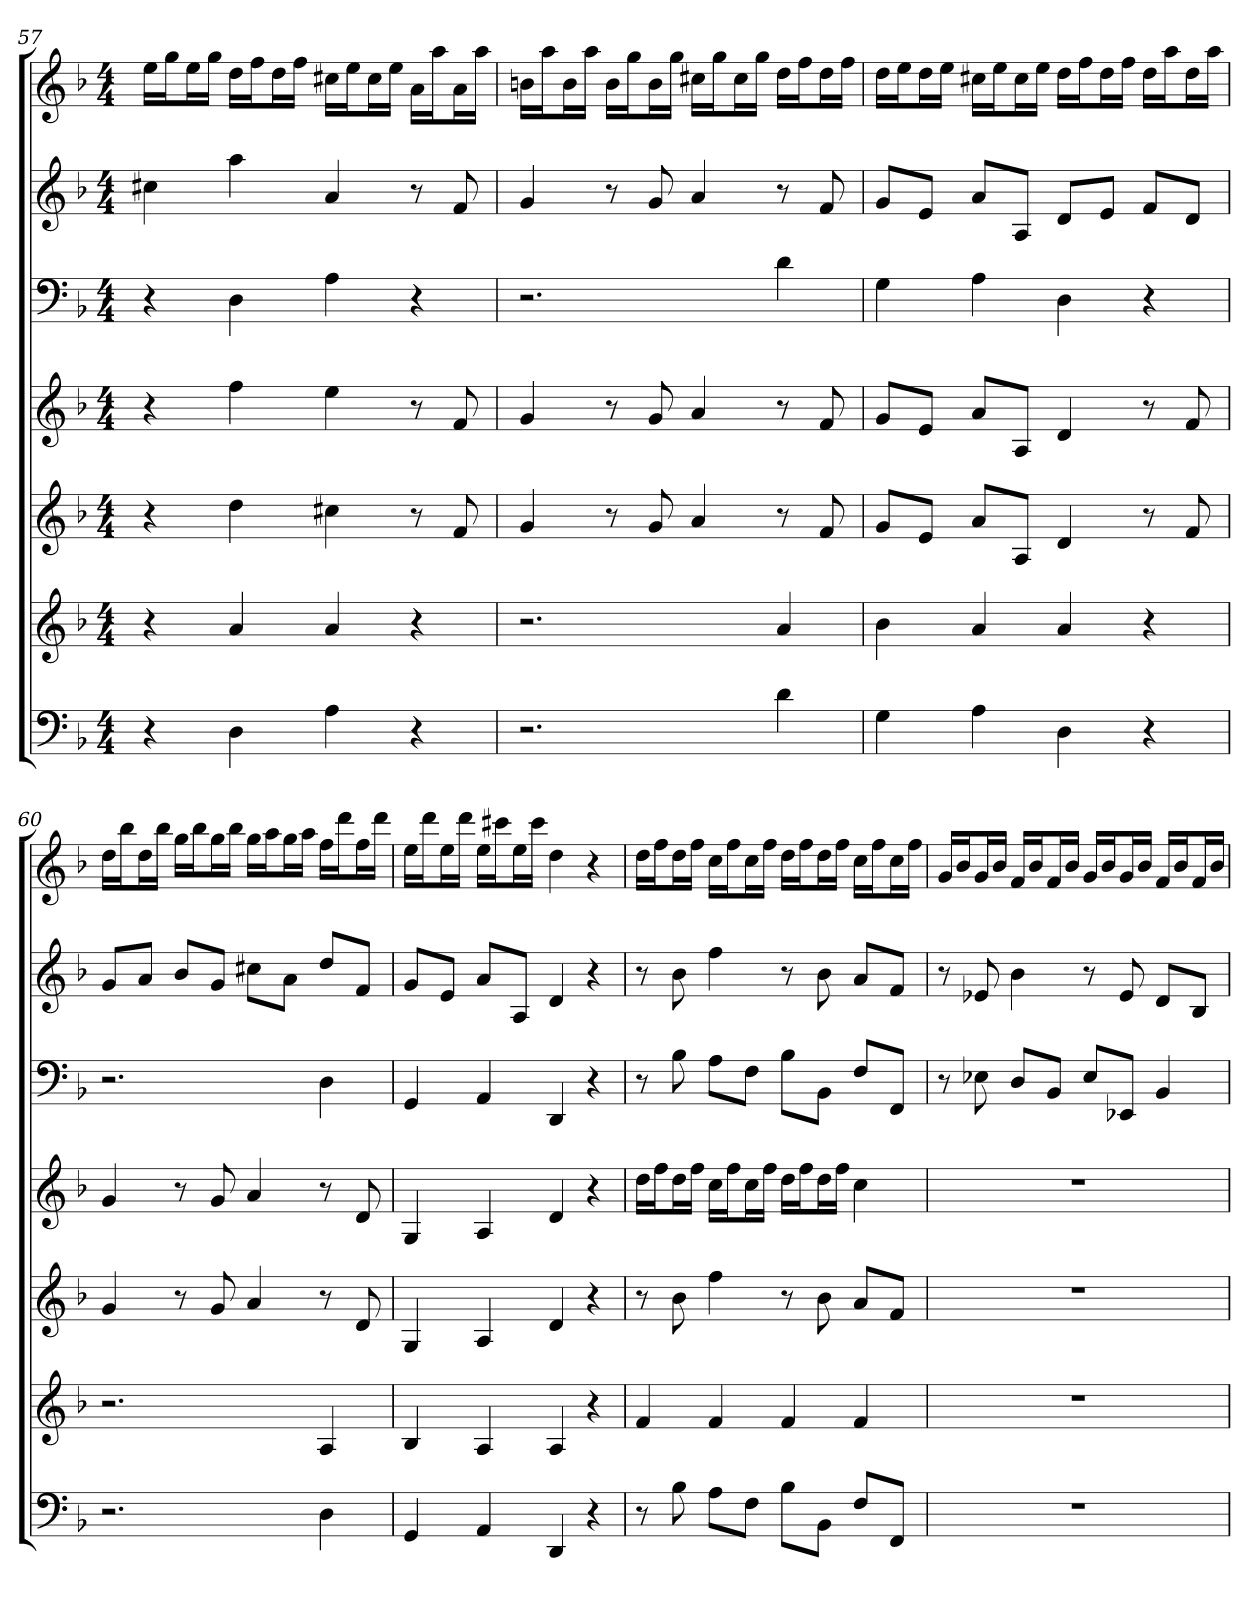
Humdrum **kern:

**kern	**kern	**kern	**kern	**kern	**kern	**kern
*part7	*part6	*part5	*part4	*part3	*part2	*part1
*staff7	*staff6	*staff5	*staff4	*staff3	*staff2	*staff1
*k[b-]	*k[b-]	*k[b-]	*k[b-]	*k[b-]	*k[b-]	*k[b-]
*F:	*F:	*F:	*F:	*F:	*F:	*F:
*M4/4	*M4/4	*M4/4	*M4/4	*M4/4	*M4/4	*M4/4
=57	=57	=57	=57	=57	=57	=57
4r	4r	4r	4r	4r	4cc#X	16eeLL
.	.	.	.	.	.	16ggJ
.	.	.	.	.	.	16eeL
.	.	.	.	.	.	16ggJJ
4D	4a	4dd	4ff	4D	4aa	16ddLL
.	.	.	.	.	.	16ffJ
.	.	.	.	.	.	16ddL
.	.	.	.	.	.	16ffJJ
4A	4a	4cc#X	4ee	4A	4a	16cc#XLL
.	.	.	.	.	.	16eeJ
.	.	.	.	.	.	16cc#L
.	.	.	.	.	.	16eeJJ
4r	4r	8r	8r	4r	8r	16aLL
.	.	.	.	.	.	16aaJ
.	.	8f	8f	.	8f	16aL
.	.	.	.	.	.	16aaJJ
=58	=58	=58	=58	=58	=58	=58
2.r	2.r	4g	4g	2.r	4g	16bnLL
.	.	.	.	.	.	16aaJ
.	.	.	.	.	.	16bL
.	.	.	.	.	.	16aaJJ
.	.	8r	8r	.	8r	16bLL
.	.	.	.	.	.	16ggJ
.	.	8g	8g	.	8g	16bL
.	.	.	.	.	.	16ggJJ
.	.	4a	4a	.	4a	16cc#XLL
.	.	.	.	.	.	16ggJ
.	.	.	.	.	.	16cc#L
.	.	.	.	.	.	16ggJJ
4d	4a	8r	8r	4d	8r	16ddLL
.	.	.	.	.	.	16ffJ
.	.	8f	8f	.	8f	16ddL
.	.	.	.	.	.	16ffJJ
=59	=59	=59	=59	=59	=59	=59
4G	4b-	8gL	8gL	4G	8gL	16ddLL
.	.	.	.	.	.	16eeJ
.	.	8eJ	8eJ	.	8eJ	16ddL
.	.	.	.	.	.	16eeJJ
4A	4a	8aL	8aL	4A	8aL	16cc#XLL
.	.	.	.	.	.	16eeJ
.	.	8AJ	8AJ	.	8AJ	16cc#L
.	.	.	.	.	.	16eeJJ
4D	4a	4d	4d	4D	8dL	16ddLL
.	.	.	.	.	.	16ffJ
.	.	.	.	.	8eJ	16ddL
.	.	.	.	.	.	16ffJJ
4r	4r	8r	8r	4r	8fL	16ddLL
.	.	.	.	.	.	16aaJ
.	.	8f	8f	.	8dJ	16ddL
.	.	.	.	.	.	16aaJJ
=60	=60	=60	=60	=60	=60	=60
2.r	2.r	4g	4g	2.r	8gL	16ddLL
.	.	.	.	.	.	16bb-J
.	.	.	.	.	8aJ	16ddL
.	.	.	.	.	.	16bb-JJ
.	.	8r	8r	.	8b-L	16ggLL
.	.	.	.	.	.	16bb-J
.	.	8g	8g	.	8gJ	16ggL
.	.	.	.	.	.	16bb-JJ
.	.	4a	4a	.	8cc#XL	16ggLL
.	.	.	.	.	.	16aaJ
.	.	.	.	.	8aJ	16ggL
.	.	.	.	.	.	16aaJJ
4D	4A	8r	8r	4D	8ddL	16ffLL
.	.	.	.	.	.	16dddJ
.	.	8d	8d	.	8fJ	16ffL
.	.	.	.	.	.	16dddJJ
=61	=61	=61	=61	=61	=61	=61
4GG	4B-	4G	4G	4GG	8gL	16eeLL
.	.	.	.	.	.	16dddJ
.	.	.	.	.	8eJ	16eeL
.	.	.	.	.	.	16dddJJ
4AA	4A	4A	4A	4AA	8aL	16eeLL
.	.	.	.	.	.	16ccc#XJ
.	.	.	.	.	8AJ	16eeL
.	.	.	.	.	.	16ccc#JJ
4DD	4A	4d	4d	4DD	4d	4dd
4r	4r	4r	4r	4r	4r	4r
=62	=62	=62	=62	=62	=62	=62
8r	4f	8r	16ddLL	8r	8r	16ddLL
.	.	.	16ffJ	.	.	16ffJ
8B-	.	8b-	16ddL	8B-	8b-	16ddL
.	.	.	16ffJJ	.	.	16ffJJ
8AL	4f	4ff	16ccLL	8AL	4ff	16ccLL
.	.	.	16ffJ	.	.	16ffJ
8FJ	.	.	16ccL	8FJ	.	16ccL
.	.	.	16ffJJ	.	.	16ffJJ
8B-L	4f	8r	16ddLL	8B-L	8r	16ddLL
.	.	.	16ffJ	.	.	16ffJ
8BB-J	.	8b-	16ddL	8BB-J	8b-	16ddL
.	.	.	16ffJJ	.	.	16ffJJ
8FL	4f	8aL	4cc	8FL	8aL	16ccLL
.	.	.	.	.	.	16ffJ
8FFJ	.	8fJ	.	8FFJ	8fJ	16ccL
.	.	.	.	.	.	16ffJJ
=63	=63	=63	=63	=63	=63	=63
1r	1r	1r	1r	8r	8r	16gLL
.	.	.	.	.	.	16b-J
.	.	.	.	8E-X	8e-X	16gL
.	.	.	.	.	.	16b-JJ
.	.	.	.	8DL	4b-	16fLL
.	.	.	.	.	.	16b-J
.	.	.	.	8BB-J	.	16fL
.	.	.	.	.	.	16b-JJ
.	.	.	.	8E-L	8r	16gLL
.	.	.	.	.	.	16b-J
.	.	.	.	8EE-XJ	8e-	16gL
.	.	.	.	.	.	16b-JJ
.	.	.	.	4BB-	8dL	16fLL
.	.	.	.	.	.	16b-J
.	.	.	.	.	8B-J	16fL
.	.	.	.	.	.	16b-JJ
=	=	=	=	=	=	=
*-	*-	*-	*-	*-	*-	*-
